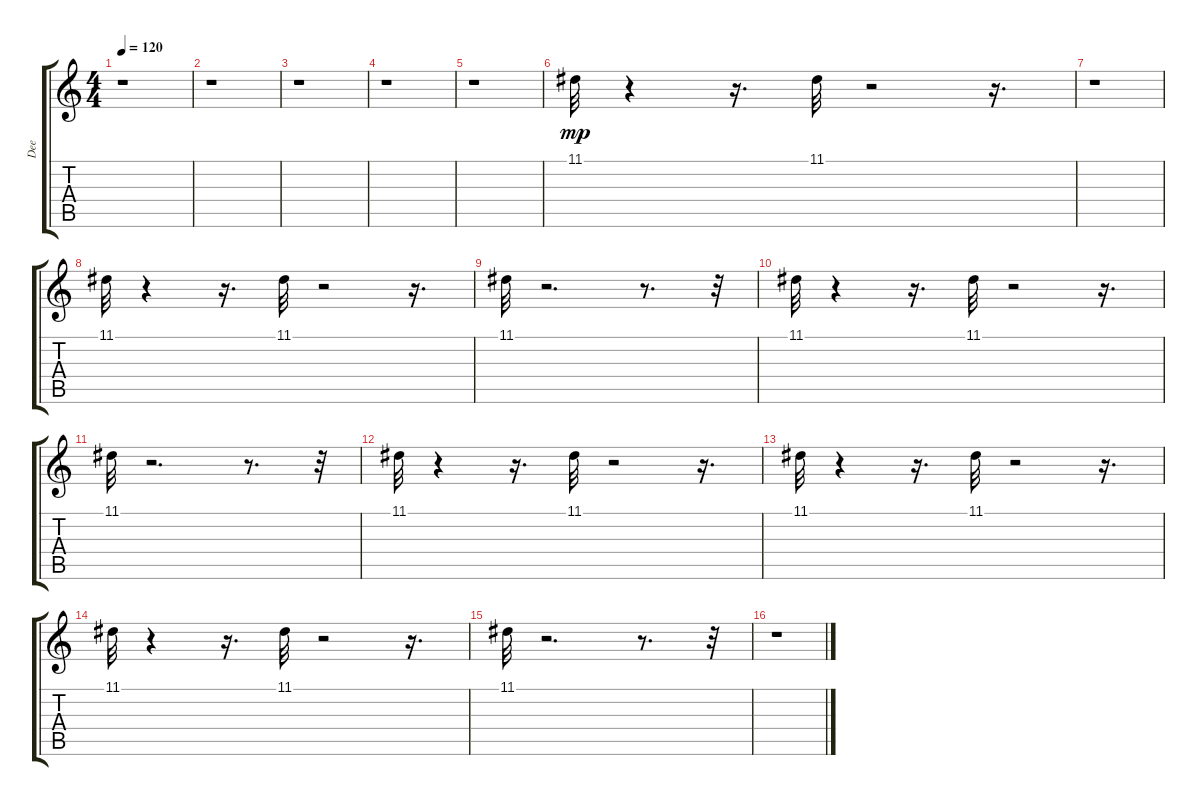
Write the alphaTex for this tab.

\track ("Dee                 " "Dee       ") {instrument acousticgrandpiano}
\staff {score tabs}
\tuning (E4 B3 G3 D3 A2 E2) {hide}
\ts (4 4)
\tempo 120
\clef g2
\ks c
r.1{dy mp} |
r.1 |
r.1 |
r.1 |
r.1 |
11.1.32 r.4 r.16{d} 11.1.32 r.2 r.16{d} |
r.1 |
11.1.32 r.4 r.16{d} 11.1.32 r.2 r.16{d} |
11.1.32 r.2{d} r.8{d} r.32 |
11.1.32 r.4 r.16{d} 11.1.32 r.2 r.16{d} |
11.1.32 r.2{d} r.8{d} r.32 |
11.1.32 r.4 r.16{d} 11.1.32 r.2 r.16{d} |
11.1.32 r.4 r.16{d} 11.1.32 r.2 r.16{d} |
11.1.32 r.4 r.16{d} 11.1.32 r.2 r.16{d} |
11.1.32 r.2{d} r.8{d} r.32 |
r.1
